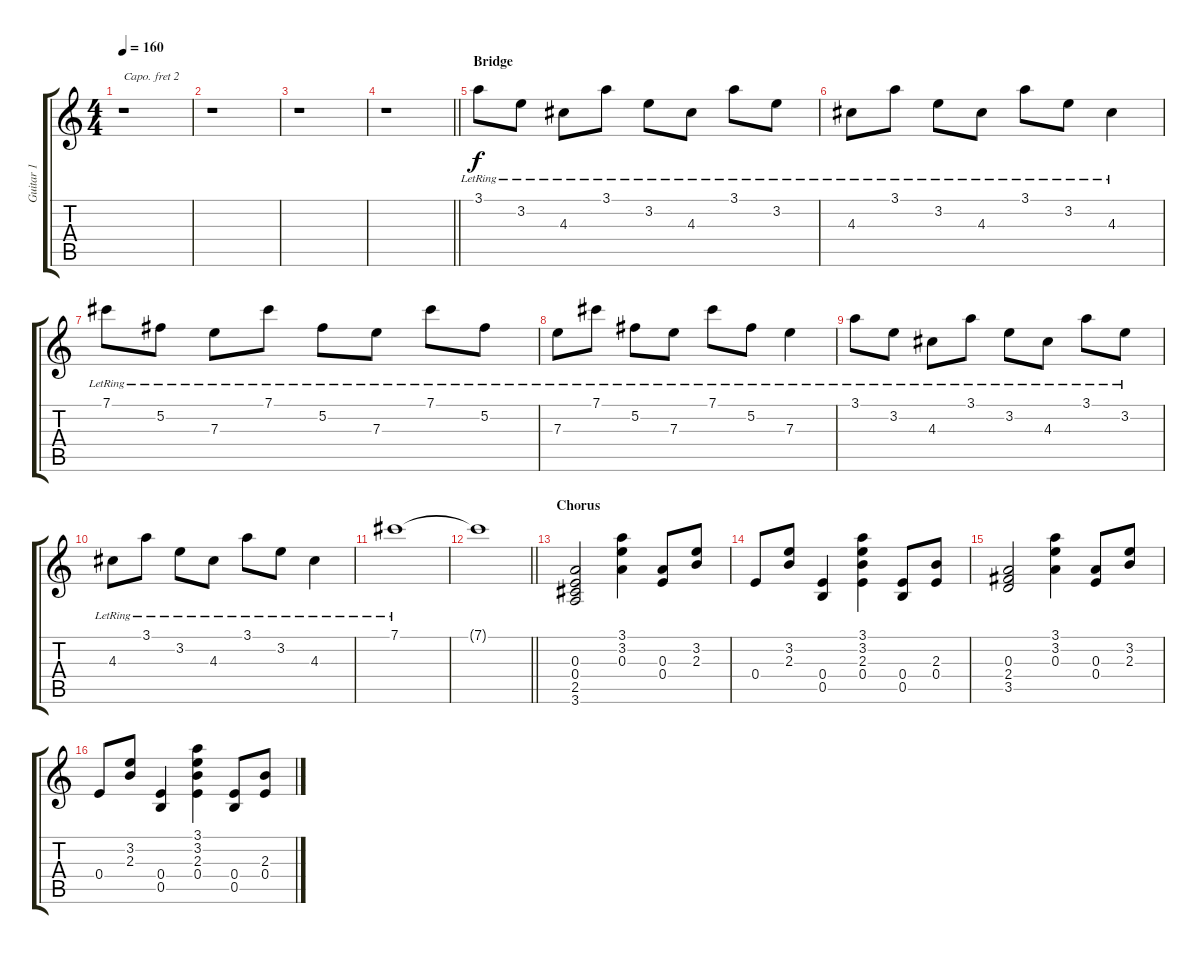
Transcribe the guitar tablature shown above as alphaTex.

\track ("Guitar 1" "Guitar 1") {instrument acousticguitarnylon}
\staff {score tabs}
\capo 2
\tuning (E4 B3 G3 D3 A2 E2) {hide}
\ts (4 4)
\tempo 160
\clef g2
\ks c
r.1{dy f} |
r.1 |
r.1 |
\barLineRight lightlight
r.1 |
\section ("" "Bridge")
3.1{lr}.8{balance 10} 3.2{lr}.8 4.3{lr}.8 3.1{lr}.8 3.2{lr}.8 4.3{lr}.8 3.1{lr}.8 3.2{lr}.8 |
4.3{lr}.8 3.1{lr}.8 3.2{lr}.8 4.3{lr}.8 3.1{lr}.8 3.2{lr}.8 4.3{lr}.4 |
7.1{lr}.8 5.2{lr}.8 7.3{lr}.8 7.1{lr}.8 5.2{lr}.8 7.3{lr}.8 7.1{lr}.8 5.2{lr}.8 |
7.3{lr}.8 7.1{lr}.8 5.2{lr}.8 7.3{lr}.8 7.1{lr}.8 5.2{lr}.8 7.3{lr}.4 |
3.1{lr}.8 3.2{lr}.8 4.3{lr}.8 3.1{lr}.8 3.2{lr}.8 4.3{lr}.8 3.1{lr}.8 3.2{lr}.8 |
4.3{lr}.8 3.1{lr}.8 3.2{lr}.8 4.3{lr}.8 3.1{lr}.8 3.2{lr}.8 4.3{lr}.4 |
7.1{lr}.1 |
\barLineRight lightlight
7.1{t}.1 |
\section ("" "Chorus")
(0.3 0.4 2.5 3.6).2{volume 8} (3.1 3.2 0.3).4 (0.3 0.4).8 (3.2 2.3).8 |
0.4.8 (3.2 2.3).8 (0.4 0.5).4 (3.1 3.2 2.3 0.4).4 (0.4 0.5).8 (2.3 0.4).8 |
(0.3 2.4 3.5).2 (3.1 3.2 0.3).4 (0.3 0.4).8 (3.2 2.3).8 |
0.4.8 (3.2 2.3).8 (0.4 0.5).4 (3.1 3.2 2.3 0.4).4 (0.4 0.5).8 (2.3 0.4).8
